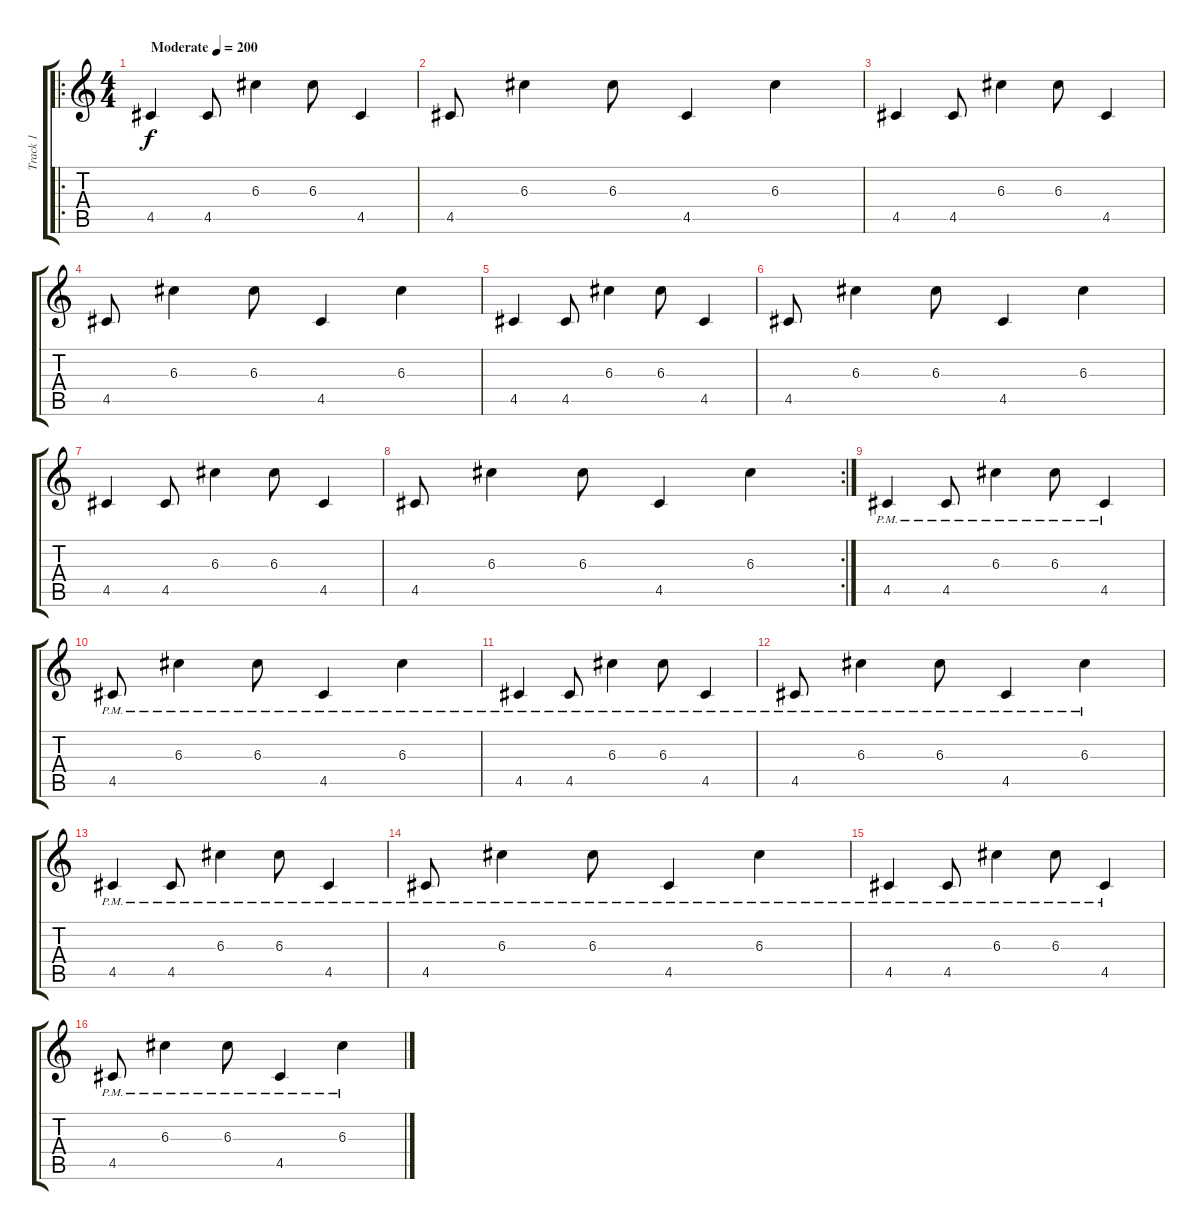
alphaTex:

\track ("Track 1" "Track 1") {instrument distortionguitar}
\staff {score tabs}
\tuning (E4 B3 G3 D3 A2 E2) {hide}
\ro
\ts (4 4)
\tempo (200 "Moderate")
\clef g2
\ks c
4.5.4{dy f instrument distortionguitar} 4.5.8 6.3.4 6.3.8 4.5.4 |
4.5.8 6.3.4 6.3.8 4.5.4 6.3.4 |
4.5.4 4.5.8 6.3.4 6.3.8 4.5.4 |
4.5.8 6.3.4 6.3.8 4.5.4 6.3.4 |
4.5.4 4.5.8 6.3.4 6.3.8 4.5.4 |
4.5.8 6.3.4 6.3.8 4.5.4 6.3.4 |
4.5.4 4.5.8 6.3.4 6.3.8 4.5.4 |
\rc 2
4.5.8 6.3.4 6.3.8 4.5.4 6.3.4 |
4.5{pm}.4 4.5{pm}.8 6.3{pm}.4 6.3{pm}.8 4.5{pm}.4 |
4.5{pm}.8 6.3{pm}.4 6.3{pm}.8 4.5{pm}.4 6.3{pm}.4 |
4.5{pm}.4 4.5{pm}.8 6.3{pm}.4 6.3{pm}.8 4.5{pm}.4 |
4.5{pm}.8 6.3{pm}.4 6.3{pm}.8 4.5{pm}.4 6.3{pm}.4 |
4.5{pm}.4 4.5{pm}.8 6.3{pm}.4 6.3{pm}.8 4.5{pm}.4 |
4.5{pm}.8 6.3{pm}.4 6.3{pm}.8 4.5{pm}.4 6.3{pm}.4 |
4.5{pm}.4 4.5{pm}.8 6.3{pm}.4 6.3{pm}.8 4.5{pm}.4 |
4.5{pm}.8 6.3{pm}.4 6.3{pm}.8 4.5{pm}.4 6.3{pm}.4
